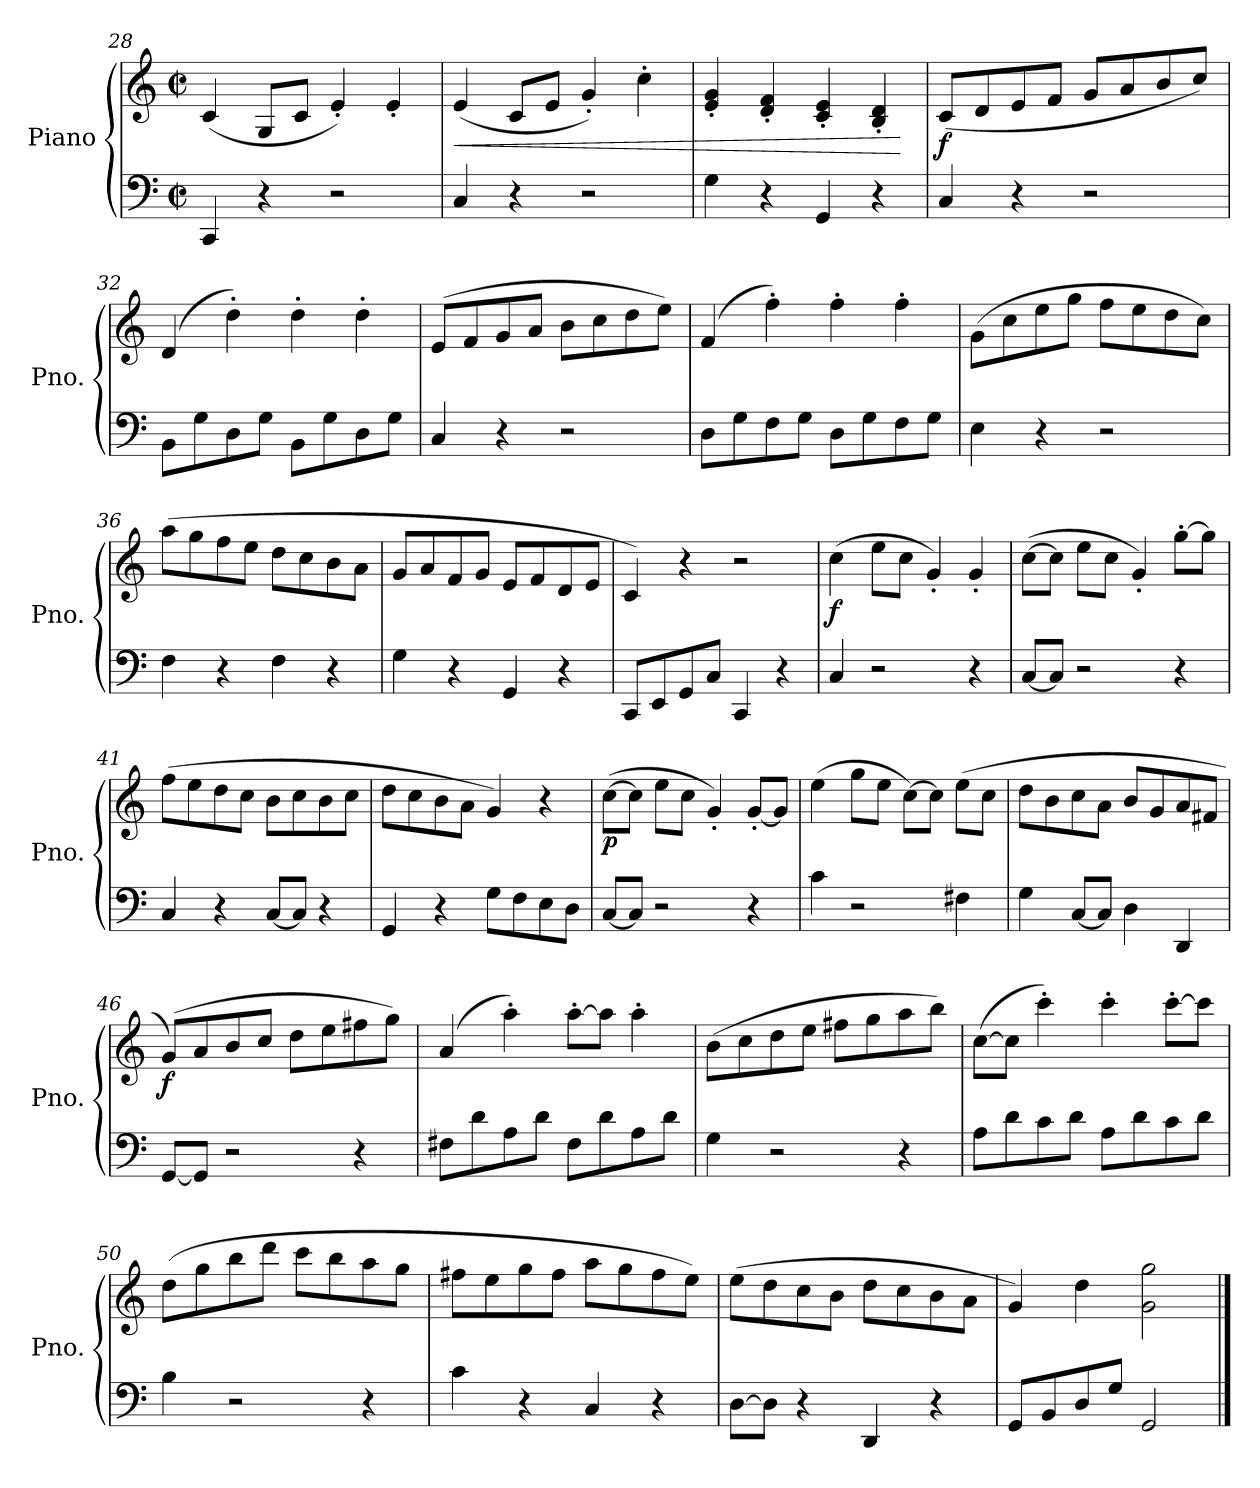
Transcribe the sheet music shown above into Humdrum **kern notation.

**kern	**kern	**dynam
*part1	*part1	*part1
*staff2	*staff1	*staff1/2
*I"Piano	*	*
*I'Pno.	*	*
*clefF4	*clefG2	*
*k[]	*k[]	*
*M2/2	*M2/2	*
*met(c|)	*met(c|)	*
=28	=28	=28
4CC/	(<4c/	.
4r	8G/L	.
.	8c/J	.
2r	4e'/)	.
.	4e'/	.
=29	=29	=29
!	!	!LO:HP:b
4C/	(<4e/	<
4r	8c/L	.
.	8e/J	.
2r	4g'/)	.
.	4cc'\	.
=30	=30	=30
4G\	4e/' 4g/'	.
4r	4d/' 4f/'	.
4GG/	4c/' 4e/'	.
4r	4B/' 4d/'	.
.	.	[
=31	=31	=31
!	!	!LO:DY:b
4C/	(<8c/L	f
.	8d/	.
4r	8e/	.
.	8f/J	.
2r	8g/L	.
.	8a/	.
.	8b/	.
.	8cc/J)	.
=32	=32	=32
8BB\L	(>4d/	.
8G\	.	.
8D\	4dd'\)	.
8G\J	.	.
8BB\L	4dd'\	.
8G\	.	.
8D\	4dd'\	.
8G\J	.	.
=33	=33	=33
4C/	(>8e/L	.
.	8f/	.
4r	8g/	.
.	8a/J	.
2r	8b\L	.
.	8cc\	.
.	8dd\	.
.	8ee\J)	.
=34	=34	=34
8D\L	(>4f/	.
8G\	.	.
8F\	4ff'\)	.
8G\J	.	.
8D\L	4ff'\	.
8G\	.	.
8F\	4ff'\	.
8G\J	.	.
=35	=35	=35
4E\	(>8g\L	.
.	8cc\	.
4r	8ee\	.
.	8gg\J	.
2r	8ff\L	.
.	8ee\	.
.	8dd\	.
.	8cc\J)	.
=36	=36	=36
4F\	(>8aa\L	.
.	8gg\	.
4r	8ff\	.
.	8ee\J	.
4F\	8dd\L	.
.	8cc\	.
4r	8b\	.
.	8a\J	.
=37	=37	=37
4G\	8g/L	.
.	8a/	.
4r	8f/	.
.	8g/J	.
4GG/	8e/L	.
.	8f/	.
4r	8d/	.
.	8e/J	.
=38	=38	=38
8CC/L	4c/)	.
8EE/	.	.
8GG/	4r	.
8C/J	.	.
4CC/	2r	.
4r	.	.
=39	=39	=39
!	!	!LO:DY:b
4C/	(>4cc\	f
2r	8ee\L	.
.	8cc\J	.
.	4g'/)	.
4r	4g'/	.
=40	=40	=40
[8C/L	(>[8cc\L	.
8C/J]	8cc\J]	.
2r	8ee\L	.
.	8cc\J	.
.	4g'/)	.
4r	[8gg'\L	.
.	8gg\J]	.
=41	=41	=41
4C/	(>8ff\L	.
.	8ee\	.
4r	8dd\	.
.	8cc\J	.
[8C/L	8b\L	.
8C/J]	8cc\	.
4r	8b\	.
.	8cc\J	.
=42	=42	=42
4GG/	8dd\L	.
.	8cc\	.
4r	8b\	.
.	8a\J	.
8G\L	4g/)	.
8F\	.	.
8E\	4r	.
8D\J	.	.
=43	=43	=43
!	!	!LO:DY:b
[8C/L	(>[8cc\L	p
8C/J]	8cc\J]	.
2r	8ee\L	.
.	8cc\J	.
.	4g'/)	.
4r	[8g'/L	.
.	8g/J]	.
=44	=44	=44
4c\	(>4ee\	.
2r	8gg\L	.
.	8ee\J	.
.	[8cc\L)	.
.	8cc\J]	.
4F#X\	(>8ee\L	.
.	8cc\J	.
=45	=45	=45
4G\	8dd\L	.
.	8b\	.
[8C/L	8cc\	.
8C/J]	8a\J	.
4D\	8b/L	.
.	8g/	.
4DD/	8a/	.
.	8f#X/J	.
=46	=46	=46
!	!	!LO:DY:b
[8GG/L	(>8g/L)	f
8GG/J]	8a/	.
2r	8b/	.
.	8cc/J	.
.	8dd\L	.
.	8ee\	.
4r	8ff#X\	.
.	8gg\J)	.
=47	=47	=47
8F#X\L	(>4a/	.
8d\	.	.
8A\	4aa'\)	.
8d\J	.	.
8F#\L	[8aa'\L	.
8d\	8aa\J]	.
8A\	4aa'\	.
8d\J	.	.
=48	=48	=48
4G\	(>8b\L	.
.	8cc\	.
2r	8dd\	.
.	8ee\J	.
.	8ff#X\L	.
.	8gg\	.
4r	8aa\	.
.	8bb\J)	.
=49	=49	=49
8A\L	(>[8cc\L	.
8d\	8cc\J]	.
8c\	4ccc'\)	.
8d\J	.	.
8A\L	4ccc'\	.
8d\	.	.
8c\	[8ccc'\L	.
8d\J	8ccc\J]	.
=50	=50	=50
4B\	(>8dd\L	.
.	8gg\	.
2r	8bb\	.
.	8ddd\J	.
.	8ccc\L	.
.	8bb\	.
4r	8aa\	.
.	8gg\J	.
=51	=51	=51
4c\	8ff#X\L	.
.	8ee\	.
4r	8gg\	.
.	8ff#\J	.
4C/	8aa\L	.
.	8gg\	.
4r	8ff#\	.
.	8ee\J)	.
=52	=52	=52
[8D\L	(>8ee\L	.
8D\J]	8dd\	.
4r	8cc\	.
.	8b\J	.
4DD/	8dd\L	.
.	8cc\	.
4r	8b\	.
.	8a\J	.
=53	=53	=53
8GG/L	4g/)	.
8BB/	.	.
8D/	4dd\	.
8G/J	.	.
2GG/	2g\ 2gg\	.
==	==	==
*-	*-	*-
